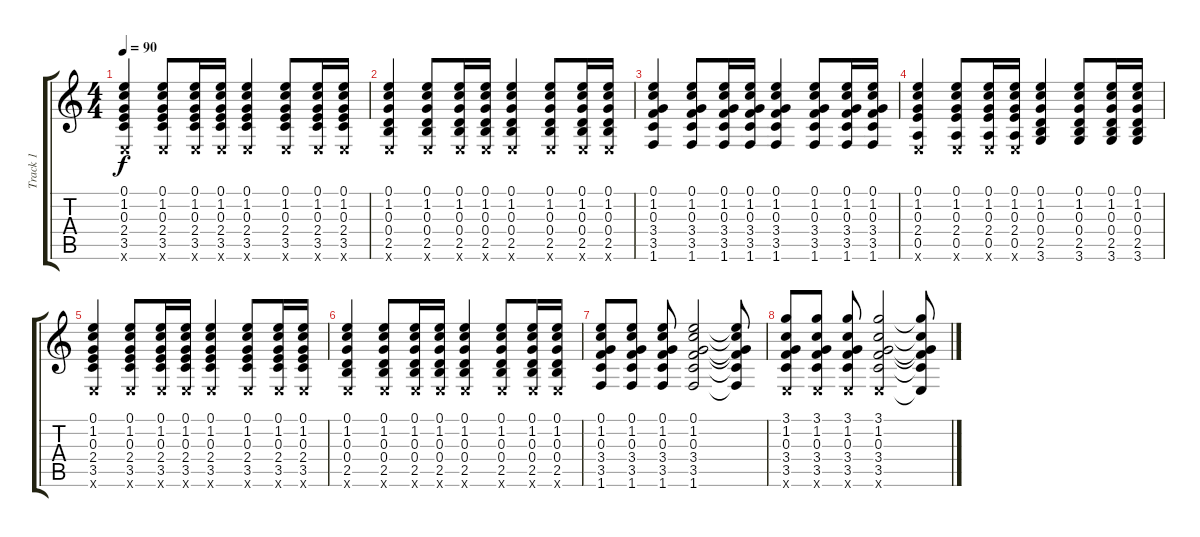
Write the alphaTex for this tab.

\track ("Track 1" "Track 1") {instrument acousticguitarsteel}
\staff {score tabs}
\tuning (E4 B3 G3 D3 A2 E2) {hide}
\ts (4 4)
\tempo 90
\clef g2
\ks c
(0.1 1.2 0.3 2.4 3.5 0.6{x}).4{dy f} (0.1 1.2 0.3 2.4 3.5 0.6{x}).8 (0.1 1.2 0.3 2.4 3.5 0.6{x}).16 (0.1 1.2 0.3 2.4 3.5 0.6{x}).16 (0.1 1.2 0.3 2.4 3.5 0.6{x}).4 (0.1 1.2 0.3 2.4 3.5 0.6{x}).8 (0.1 1.2 0.3 2.4 3.5 0.6{x}).16 (0.1 1.2 0.3 2.4 3.5 0.6{x}).16 |
(0.1 1.2 0.3 0.4 2.5 0.6{x}).4 (0.1 1.2 0.3 0.4 2.5 0.6{x}).8 (0.1 1.2 0.3 0.4 2.5 0.6{x}).16 (0.1 1.2 0.3 0.4 2.5 0.6{x}).16 (0.1 1.2 0.3 0.4 2.5 0.6{x}).4 (0.1 1.2 0.3 0.4 2.5 0.6{x}).8 (0.1 1.2 0.3 0.4 2.5 0.6{x}).16 (0.1 1.2 0.3 0.4 2.5 0.6{x}).16 |
(0.1 1.2 0.3 3.4 3.5 1.6).4 (0.1 1.2 0.3 3.4 3.5 1.6).8 (0.1 1.2 0.3 3.4 3.5 1.6).16 (0.1 1.2 0.3 3.4 3.5 1.6).16 (0.1 1.2 0.3 3.4 3.5 1.6).4 (0.1 1.2 0.3 3.4 3.5 1.6).8 (0.1 1.2 0.3 3.4 3.5 1.6).16 (0.1 1.2 0.3 3.4 3.5 1.6).16 |
(0.1 1.2 0.3 2.4 0.5 0.6{x}).4 (0.1 1.2 0.3 2.4 0.5 0.6{x}).8 (0.1 1.2 0.3 2.4 0.5 0.6{x}).16 (0.1 1.2 0.3 2.4 0.5 0.6{x}).16 (0.1 1.2 0.3 0.4 2.5 3.6).4 (0.1 1.2 0.3 0.4 2.5 3.6).8 (0.1 1.2 0.3 0.4 2.5 3.6).16 (0.1 1.2 0.3 0.4 2.5 3.6).16 |
(0.1 1.2 0.3 2.4 3.5 0.6{x}).4 (0.1 1.2 0.3 2.4 3.5 0.6{x}).8 (0.1 1.2 0.3 2.4 3.5 0.6{x}).16 (0.1 1.2 0.3 2.4 3.5 0.6{x}).16 (0.1 1.2 0.3 2.4 3.5 0.6{x}).4 (0.1 1.2 0.3 2.4 3.5 0.6{x}).8 (0.1 1.2 0.3 2.4 3.5 0.6{x}).16 (0.1 1.2 0.3 2.4 3.5 0.6{x}).16 |
(0.1 1.2 0.3 0.4 2.5 0.6{x}).4 (0.1 1.2 0.3 0.4 2.5 0.6{x}).8 (0.1 1.2 0.3 0.4 2.5 0.6{x}).16 (0.1 1.2 0.3 0.4 2.5 0.6{x}).16 (0.1 1.2 0.3 0.4 2.5 0.6{x}).4 (0.1 1.2 0.3 0.4 2.5 0.6{x}).8 (0.1 1.2 0.3 0.4 2.5 0.6{x}).16 (0.1 1.2 0.3 0.4 2.5 0.6{x}).16 |
(0.1 1.2 0.3 3.4 3.5 1.6).8 (0.1 1.2 0.3 3.4 3.5 1.6).8 (0.1 1.2 0.3 3.4 3.5 1.6).8 (0.1 1.2 0.3 3.4 3.5 1.6).2 (0.1{t} 1.2{t} 0.3{t} 3.4{t} 3.5{t} 1.6{t}).8 |
(3.1 1.2 0.3 3.4 3.5 0.6{x}).8 (3.1 1.2 0.3 3.4 3.5 0.6{x}).8 (3.1 1.2 0.3 3.4 3.5 0.6{x}).8 (3.1 1.2 0.3 3.4 3.5 0.6{x}).2 (3.1{t} 1.2{t} 0.3{t} 3.4{t} 3.5{t} 0.6{t}).8
